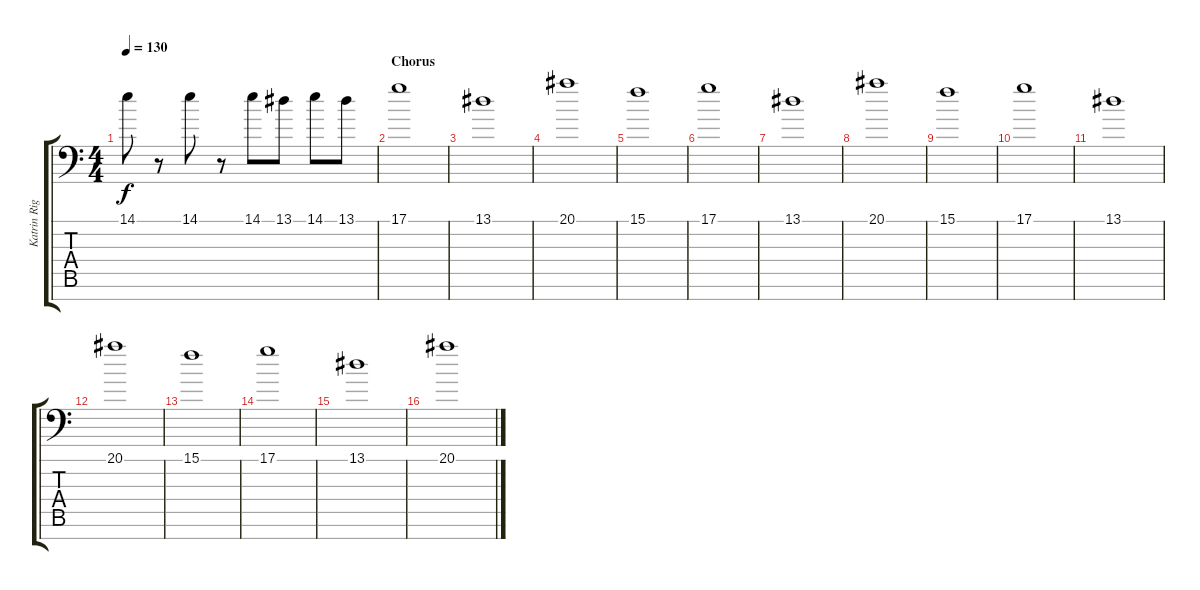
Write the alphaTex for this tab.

\track ("Katrin Right Hand" "Katrin Rig") {instrument stringensemble1}
\staff {score tabs}
\tuning (D4 A3 F3 C3 G2 D2 A1) {hide}
\ts (4 4)
\tempo 130
\clef f4
\ks c
14.1.8{dy f} r.8 14.1.8 r.8 14.1.8 13.1.8 14.1.8 13.1.8 |
\section ("" "Chorus")
17.1.1 |
13.1.1 |
20.1.1 |
15.1.1 |
\section ("" "")
17.1.1 |
13.1.1 |
20.1.1 |
15.1.1 |
\section ("" "")
17.1.1 |
13.1.1 |
20.1.1 |
15.1.1 |
\section ("" "")
17.1.1 |
13.1.1 |
20.1.1
